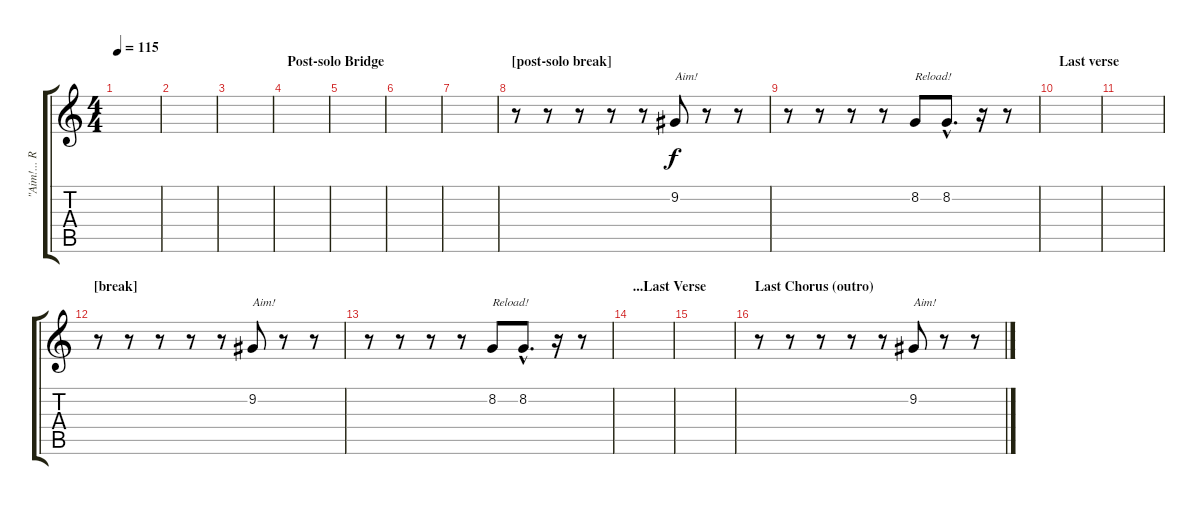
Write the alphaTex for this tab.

\track ("\"Aim!... Reload!\"" "\"Aim!... R") {instrument cello}
\staff {score tabs}
\tuning (E4 B3 G3 D3 A2 E2) {hide}
\ts (4 4)
\tempo 115
\clef g2
\ks c
|
|
|
\section ("" "Post-solo Bridge")
|
|
|
|
\section ("" "[post-solo break]")
r.8 r.8 r.8 r.8 r.8 9.2.8{txt "Aim!" balance 4} r.8 r.8 |
r.8 r.8 r.8 r.8 8.2.8{txt "Reload!" balance 8} 8.2{hac}.8{d} r.16 r.8 |
\section ("" "Last verse")
|
|
\section ("" "[break]")
r.8 r.8 r.8 r.8 r.8 9.2.8{txt "Aim!" balance 8} r.8 r.8 |
r.8 r.8 r.8 r.8 8.2.8{txt "Reload!" balance 4} 8.2{hac}.8{d} r.16 r.8 |
\section ("" "...Last Verse")
|
|
\section ("" "Last Chorus (outro)")
r.8 r.8 r.8 r.8 r.8 9.2.8{txt "Aim!" balance 8} r.8 r.8
